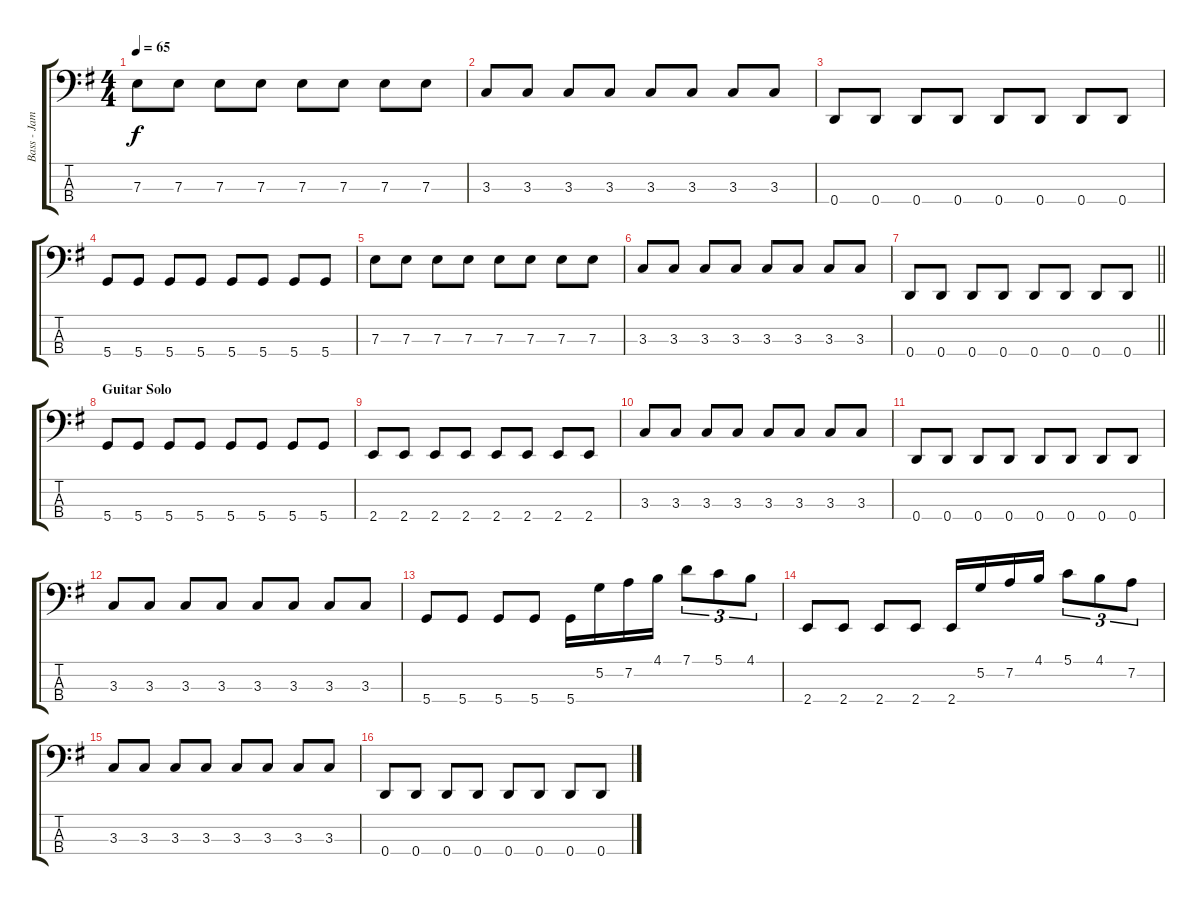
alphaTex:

\track ("Bass - James Johnston" "Bass - Jam") {instrument electricbassfinger}
\staff {score tabs}
\tuning (G2 D2 A1 D1) {hide}
\ts (4 4)
\tempo 65
\clef f4
\ks g
7.3.8{dy f} 7.3.8 7.3.8 7.3.8 7.3.8 7.3.8 7.3.8 7.3.8 |
3.3.8 3.3.8 3.3.8 3.3.8 3.3.8 3.3.8 3.3.8 3.3.8 |
0.4.8 0.4.8 0.4.8 0.4.8 0.4.8 0.4.8 0.4.8 0.4.8 |
5.4.8 5.4.8 5.4.8 5.4.8 5.4.8 5.4.8 5.4.8 5.4.8 |
7.3.8 7.3.8 7.3.8 7.3.8 7.3.8 7.3.8 7.3.8 7.3.8 |
3.3.8 3.3.8 3.3.8 3.3.8 3.3.8 3.3.8 3.3.8 3.3.8 |
\barLineRight lightlight
0.4.8 0.4.8 0.4.8 0.4.8 0.4.8 0.4.8 0.4.8 0.4.8 |
\section ("" "Guitar Solo")
5.4.8 5.4.8 5.4.8 5.4.8 5.4.8 5.4.8 5.4.8 5.4.8 |
2.4.8 2.4.8 2.4.8 2.4.8 2.4.8 2.4.8 2.4.8 2.4.8 |
3.3.8 3.3.8 3.3.8 3.3.8 3.3.8 3.3.8 3.3.8 3.3.8 |
0.4.8 0.4.8 0.4.8 0.4.8 0.4.8 0.4.8 0.4.8 0.4.8 |
3.3.8 3.3.8 3.3.8 3.3.8 3.3.8 3.3.8 3.3.8 3.3.8 |
5.4.8 5.4.8 5.4.8 5.4.8 5.4.16 5.2.16 7.2.16 4.1.16 7.1.8{tu (3 2)} 5.1.8{tu (3 2)} 4.1.8{tu (3 2)} |
2.4.8 2.4.8 2.4.8 2.4.8 2.4.16 5.2.16 7.2.16 4.1.16 5.1.8{tu (3 2)} 4.1.8{tu (3 2)} 7.2.8{tu (3 2)} |
3.3.8 3.3.8 3.3.8 3.3.8 3.3.8 3.3.8 3.3.8 3.3.8 |
0.4.8 0.4.8 0.4.8 0.4.8 0.4.8 0.4.8 0.4.8 0.4.8
